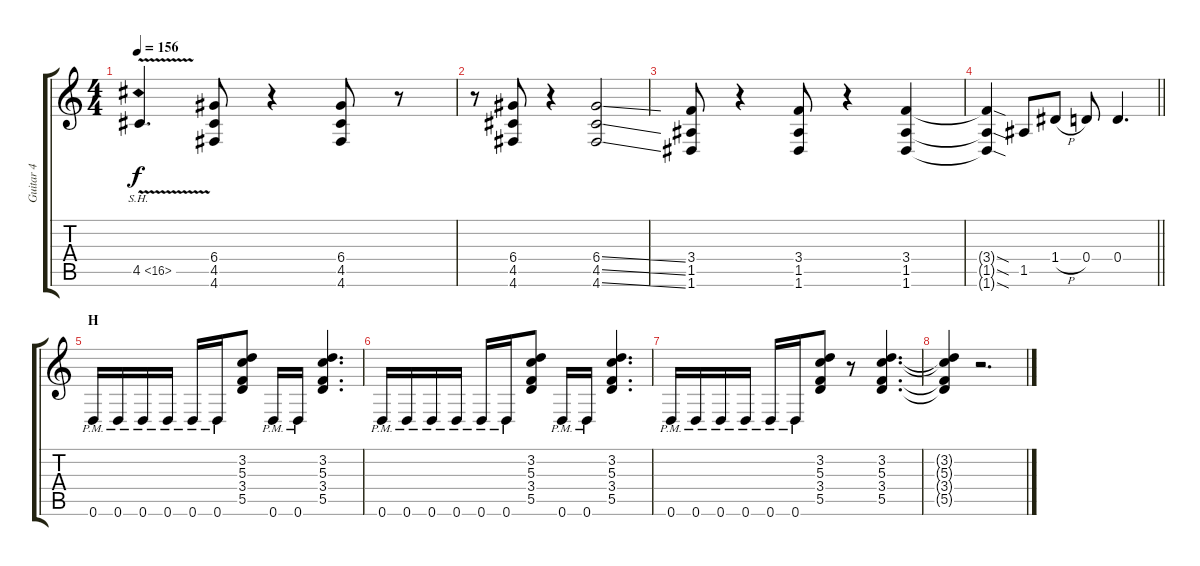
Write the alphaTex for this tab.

\track ("Guitar 4" "Guitar 4") {instrument overdrivenguitar}
\staff {score tabs}
\tuning (E4 B3 G3 D3 A2 D2) {hide}
\ts (4 4)
\tempo 156
\clef g2
\ks c
4.5{sh 12 v}.4{d dy f} (6.4 4.5 4.6).8 r.4 (6.4 4.5 4.6).8 r.8 |
r.8 (6.4 4.5 4.6).8 r.4 (6.4{ss} 4.5{ss} 4.6{ss}).2 |
(3.4 1.5 1.6).8 r.4 (3.4 1.5 1.6).8 r.4 (3.4 1.5 1.6).4 |
\barLineRight lightlight
(3.4{sod t} 1.5{sod t} 1.6{sod t}).4 1.5.8 1.4{h}.8 0.4.8 0.4.4{d} |
\section ("" "H")
0.6{pm}.16 0.6{pm}.16 0.6{pm}.16 0.6{pm}.16 0.6{pm}.16 0.6{pm}.16 (3.2 5.3 3.4 5.5).8 0.6{pm}.16 0.6{pm}.16 (3.2 5.3 3.4 5.5).4{d} |
0.6{pm}.16 0.6{pm}.16 0.6{pm}.16 0.6{pm}.16 0.6{pm}.16 0.6{pm}.16 (3.2 5.3 3.4 5.5).8 0.6{pm}.16 0.6{pm}.16 (3.2 5.3 3.4 5.5).4{d} |
0.6{pm}.16 0.6{pm}.16 0.6{pm}.16 0.6{pm}.16 0.6{pm}.16 0.6{pm}.16 (3.2 5.3 3.4 5.5).8 r.8 (3.2 5.3 3.4 5.5).4{d} |
(3.2{t} 5.3{t} 3.4{t} 5.5{t}).4 r.2{d}
